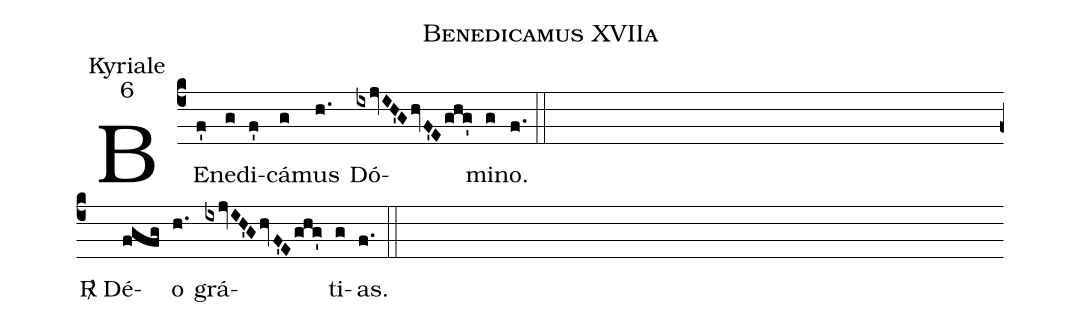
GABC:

name:Benedicamus XVIIa;
office-part:Kyriale;
mode:6;
%%
(c4)BE(f')ne(g)di(f')cá(g)mus(h.) Dó(ixjvIH'G/hvF'E/ghg')mi(g)no.(f.) (::Z)
<sp>R/</sp> Dé(fgfg)o(h.) grá(ixjvIH'G/hv/F'E/ghg')ti(g)as.(f.) (::)
